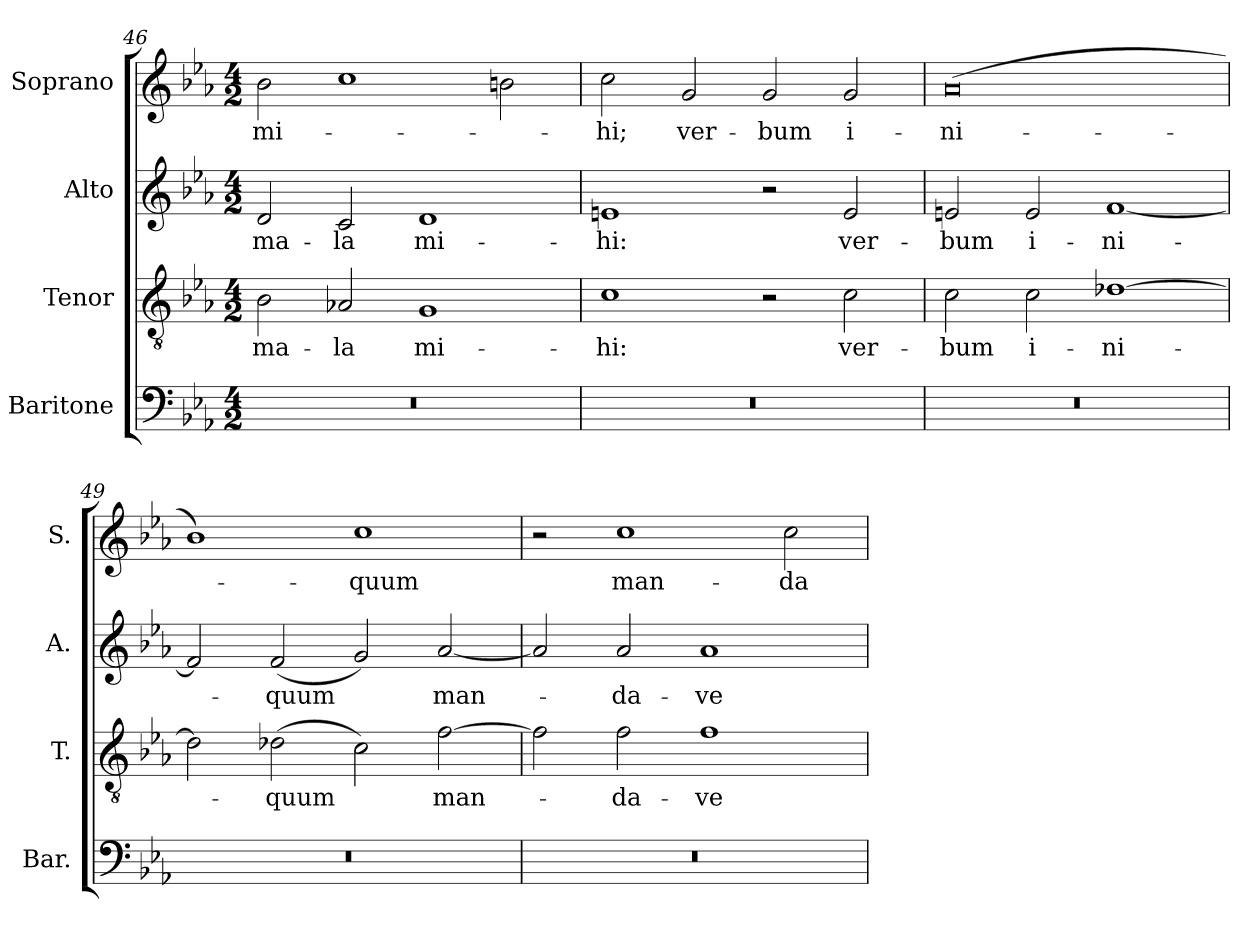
**kern	**kern	**text	**kern	**text	**kern	**text
*part4	*part3	*part3	*part2	*part2	*part1	*part1
*staff4	*staff3	*staff3	*staff2	*staff2	*staff1	*staff1
*I"Baritone	*I"Tenor	*	*I"Alto	*	*I"Soprano	*
*I'Bar.	*I'T.	*	*I'A.	*	*I'S.	*
*clefF4	*clefGv2	*	*clefG2	*	*clefG2	*
*	*ITrd7c12	*	*	*	*	*
*k[b-e-a-]	*k[b-e-a-]	*	*k[b-e-a-]	*	*k[b-e-a-]	*
*E-:	*E-:	*	*E-:	*	*E-:	*
*M4/2	*M4/2	*	*M4/2	*	*M4/2	*
=46	=46	=46	=46	=46	=46	=46
!LO:N:vis=1	!	!	!	!	!	!
!	!	!LO:LY:b:color=#000000	!	!	!	!
!	!	!	!	!LO:LY:b:color=#000000	!	!
!	!	!	!	!	!	!LO:LY:b:color=#000000
0r	2BB-i\	ma-	2di/	ma-	2b-i\	mi-
!	!	!LO:LY:b:color=#000000	!	!	!	!
!	!	!	!	!LO:LY:b:color=#000000	!	!
.	2AA-Xi/	-la	2ci/	-la	1cci	.
!	!	!LO:LY:b:color=#000000	!	!	!	!
!	!	!	!	!LO:LY:b:color=#000000	!	!
.	1GGi	mi-	1di	mi-	.	.
.	.	.	.	.	2bni\	.
=47	=47	=47	=47	=47	=47	=47
!LO:N:vis=1	!	!	!	!	!	!
!	!	!LO:LY:b:color=#000000	!	!	!	!
!	!	!	!	!LO:LY:b:color=#000000	!	!
!	!	!	!	!	!	!LO:LY:b:color=#000000
0r	1Ci	-hi:	1eni	-hi:	2cci\	-hi;
!	!	!	!	!	!	!LO:LY:b:color=#000000
.	.	.	.	.	2gi/	ver-
!	!	!	!	!	!	!LO:LY:b:color=#000000
.	2r	.	2r	.	2gi/	-bum
!	!	!LO:LY:b:color=#000000	!	!	!	!
!	!	!	!	!LO:LY:b:color=#000000	!	!
!	!	!	!	!	!	!LO:LY:b:color=#000000
.	2Ci\	ver-	2ei/	ver-	2gi/	i-
=48	=48	=48	=48	=48	=48	=48
!LO:N:vis=1	!	!	!	!	!	!
!	!	!LO:LY:b:color=#000000	!	!	!	!
!	!	!	!	!LO:LY:b:color=#000000	!	!
!	!	!	!	!	!	!LO:LY:b:color=#000000
0r	2Ci\	-bum	2eni/	-bum	(0a-i	-ni-
!	!	!LO:LY:b:color=#000000	!	!	!	!
!	!	!	!	!LO:LY:b:color=#000000	!	!
.	2Ci\	i-	2ei/	i-	.	.
!	!	!LO:LY:b:color=#000000	!	!	!	!
!	!	!	!	!LO:LY:b:color=#000000	!	!
.	[1D-Xi	-ni-	[1fi	-ni-	.	.
=49	=49	=49	=49	=49	=49	=49
!LO:N:vis=1	!	!	!	!	!	!
0r	2D-i\]	.	2fi/]	.	1b-i)	.
!	!	!LO:LY:b:color=#000000	!	!	!	!
!	!	!	!	!LO:LY:b:color=#000000	!	!
.	(2D-Xi\	-quum	(2fi/	-quum	.	.
!	!	!	!	!	!	!LO:LY:b:color=#000000
.	2Ci\)	.	2gi/)	.	1cci	-quum
!	!	!LO:LY:b:color=#000000	!	!	!	!
!	!	!	!	!LO:LY:b:color=#000000	!	!
.	[2Fi\	man-	[2a-i/	man-	.	.
!!LO:LB:g=z
=50	=50	=50	=50	=50	=50	=50
!LO:N:vis=1	!	!	!	!	!	!
0r	2Fi\]	.	2a-i/]	.	2r	.
!	!	!LO:LY:b:color=#000000	!	!	!	!
!	!	!	!	!LO:LY:b:color=#000000	!	!
!	!	!	!	!	!	!LO:LY:b:color=#000000
.	2Fi\	-da-	2a-i/	-da-	1cci	man-
!	!	!LO:LY:b:color=#000000	!	!	!	!
!	!	!	!	!LO:LY:b:color=#000000	!	!
.	1Fi	-ve-	1a-i	-ve-	.	.
!	!	!	!	!	!	!LO:LY:b:color=#000000
.	.	.	.	.	2cci\	-da-
=	=	=	=	=	=	=
*-	*-	*-	*-	*-	*-	*-
